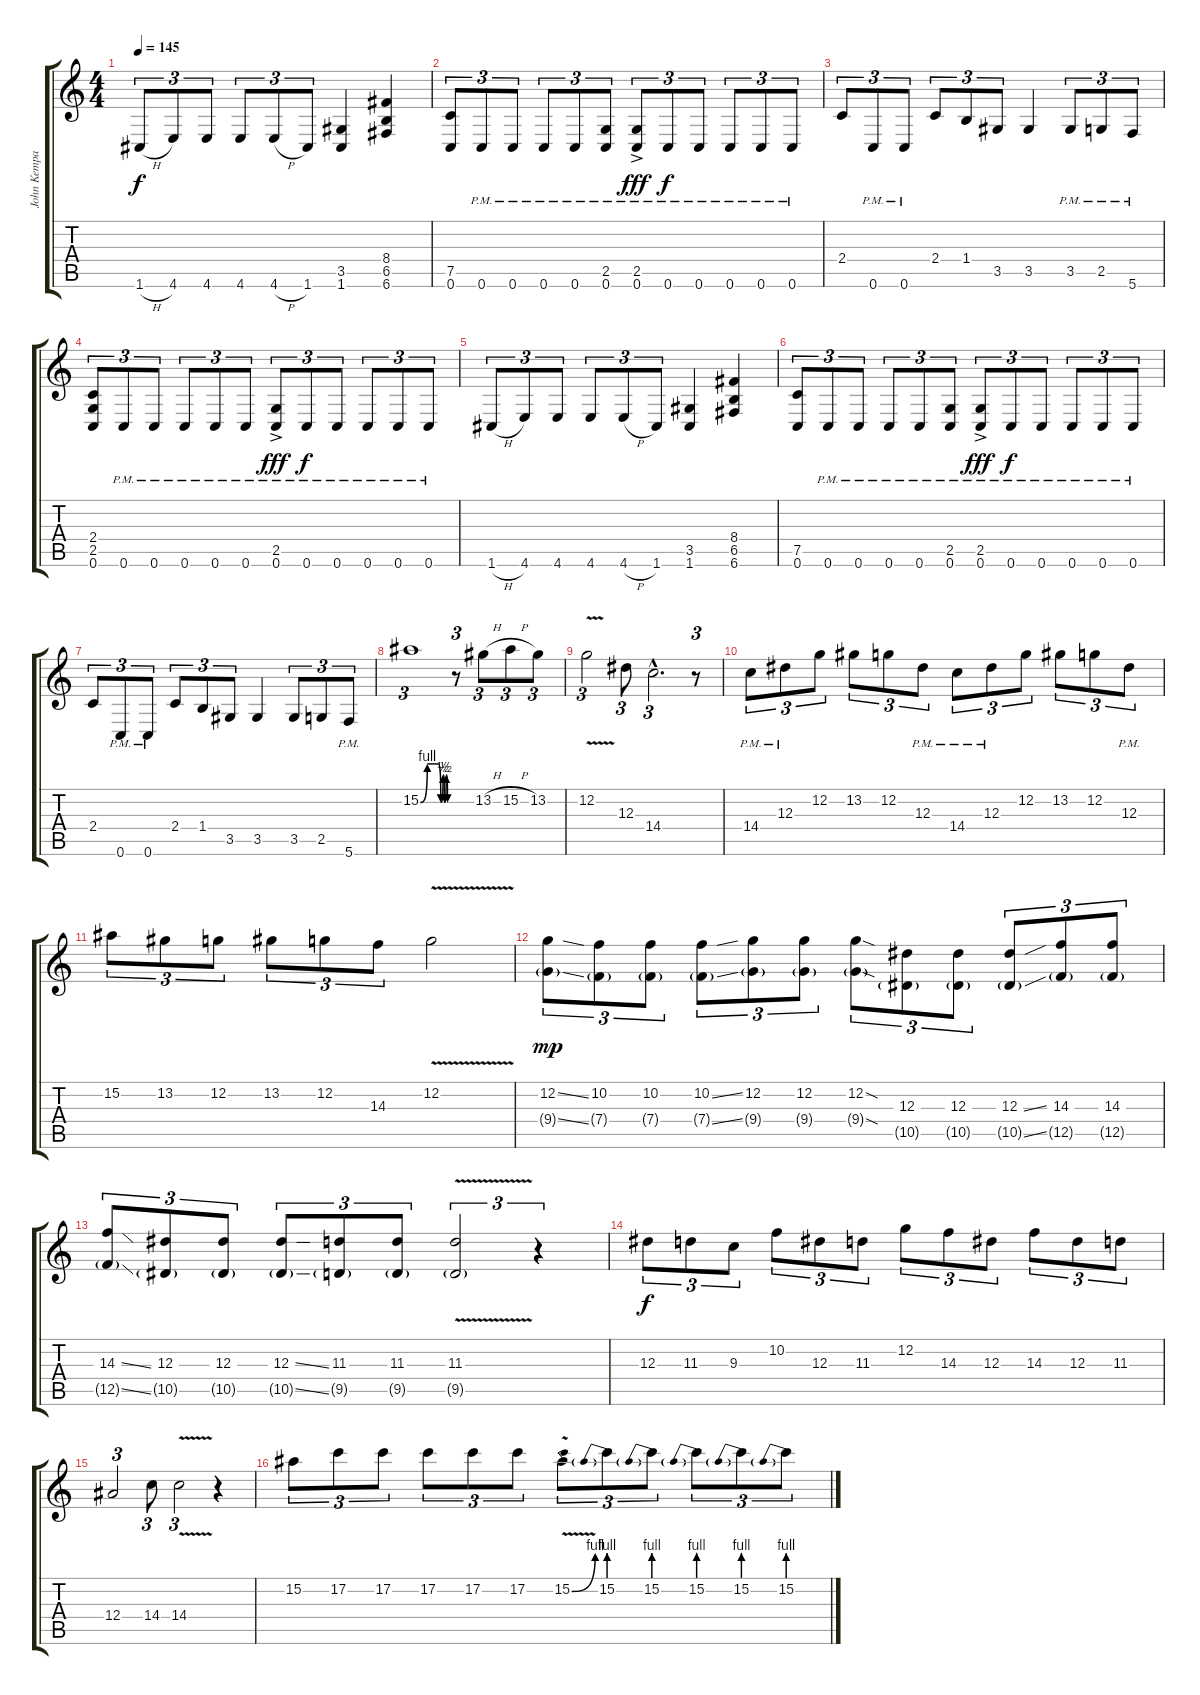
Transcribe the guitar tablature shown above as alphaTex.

\track ("John Kempainen (Guitar)" "John Kempa") {instrument distortionguitar}
\staff {score tabs}
\tuning (C4 G3 Eb3 Bb2 F2 C2) {hide}
\ts (4 4)
\tempo 145
\clef g2
\ks c
1.6{h}.8{tu (3 2) dy f} 4.6.8{tu (3 2)} 4.6.8{tu (3 2)} 4.6.8{tu (3 2)} 4.6{h}.8{tu (3 2)} 1.6.8{tu (3 2)} (3.5 1.6).4 (8.4 6.5 6.6).4 |
(7.5 0.6).8{tu (3 2)} 0.6{pm}.8{tu (3 2)} 0.6{pm}.8{tu (3 2)} 0.6{pm}.8{tu (3 2)} 0.6{pm}.8{tu (3 2)} (2.5{pm} 0.6{pm}).8{tu (3 2)} (2.5{pm} 0.6{ac pm}).8{tu (3 2) dy fff} 0.6{pm}.8{tu (3 2) dy f} 0.6{pm}.8{tu (3 2)} 0.6{pm}.8{tu (3 2)} 0.6{pm}.8{tu (3 2)} 0.6{pm}.8{tu (3 2)} |
2.4.8{tu (3 2)} 0.6{pm}.8{tu (3 2)} 0.6{pm}.8{tu (3 2)} 2.4.8{tu (3 2)} 1.4.8{tu (3 2)} 3.5.8{tu (3 2)} 3.5.4 3.5{pm}.8{tu (3 2)} 2.5{pm}.8{tu (3 2)} 5.6{pm}.8{tu (3 2)} |
(2.4 2.5 0.6).8{tu (3 2)} 0.6{pm}.8{tu (3 2)} 0.6{pm}.8{tu (3 2)} 0.6{pm}.8{tu (3 2)} 0.6{pm}.8{tu (3 2)} 0.6{pm}.8{tu (3 2)} (2.5{pm} 0.6{ac pm}).8{tu (3 2) dy fff} 0.6{pm}.8{tu (3 2) dy f} 0.6{pm}.8{tu (3 2)} 0.6{pm}.8{tu (3 2)} 0.6{pm}.8{tu (3 2)} 0.6{pm}.8{tu (3 2)} |
1.6{h}.8{tu (3 2)} 4.6.8{tu (3 2)} 4.6.8{tu (3 2)} 4.6.8{tu (3 2)} 4.6{h}.8{tu (3 2)} 1.6.8{tu (3 2)} (3.5 1.6).4 (8.4 6.5 6.6).4 |
(7.5 0.6).8{tu (3 2)} 0.6{pm}.8{tu (3 2)} 0.6{pm}.8{tu (3 2)} 0.6{pm}.8{tu (3 2)} 0.6{pm}.8{tu (3 2)} (2.5{pm} 0.6{pm}).8{tu (3 2)} (2.5{pm} 0.6{ac pm}).8{tu (3 2) dy fff} 0.6{pm}.8{tu (3 2) dy f} 0.6{pm}.8{tu (3 2)} 0.6{pm}.8{tu (3 2)} 0.6{pm}.8{tu (3 2)} 0.6{pm}.8{tu (3 2)} |
2.4.8{tu (3 2)} 0.6{pm}.8{tu (3 2)} 0.6{pm}.8{tu (3 2)} 2.4.8{tu (3 2)} 1.4.8{tu (3 2)} 3.5.8{tu (3 2)} 3.5.4 3.5.8{tu (3 2)} 2.5.8{tu (3 2)} 5.6{pm}.8{tu (3 2)} |
15.2{be (custom 0 0 15 4 30 4 39 4 45 0 50 2 53 0 57 2 60 0)}.1{tu (3 2) balance 8} r.8{tu (3 2)} 13.2{h}.8{tu (3 2)} 15.2{h}.8{tu (3 2)} 13.2.8{tu (3 2)} |
12.2{v}.2{tu (3 2) balance 8} 12.3.8{tu (3 2)} 14.4{hac}.2{d tu (3 2)} r.8{tu (3 2)} |
14.4{pm}.8{tu (3 2) balance 8} 12.3{pm}.8{tu (3 2)} 12.2.8{tu (3 2)} 13.2.8{tu (3 2)} 12.2.8{tu (3 2)} 12.3{pm}.8{tu (3 2)} 14.4{pm}.8{tu (3 2)} 12.3{pm}.8{tu (3 2)} 12.2.8{tu (3 2)} 13.2.8{tu (3 2)} 12.2.8{tu (3 2)} 12.3{pm}.8{tu (3 2)} |
15.2.8{tu (3 2) balance 8} 13.2.8{tu (3 2)} 12.2.8{tu (3 2)} 13.2.8{tu (3 2)} 12.2.8{tu (3 2)} 14.3.8{tu (3 2)} 12.2{v}.2 |
(12.2{ss} 9.4{ss g}).8{tu (3 2) dy mp balance 8} (10.2 7.4{g}).8{tu (3 2)} (10.2 7.4{g}).8{tu (3 2)} (10.2{ss} 7.4{ss g}).8{tu (3 2)} (12.2 9.4{g}).8{tu (3 2)} (12.2 9.4{g}).8{tu (3 2)} (12.2{sod} 9.4{sod g}).8{tu (3 2)} (12.3 10.5{g}).8{tu (3 2)} (12.3 10.5{g}).8{tu (3 2)} (12.3{ss} 10.5{ss g}).8{tu (3 2)} (14.3 12.5{g}).8{tu (3 2)} (14.3 12.5{g}).8{tu (3 2)} |
(14.3{ss} 12.5{ss g}).8{tu (3 2) balance 8} (12.3 10.5{g}).8{tu (3 2)} (12.3 10.5{g}).8{tu (3 2)} (12.3{ss} 10.5{ss g}).8{tu (3 2)} (11.3 9.5{g}).8{tu (3 2)} (11.3 9.5{g}).8{tu (3 2)} (11.3{v} 9.5{g}).2{tu (3 2)} r.4{tu (3 2)} |
12.3.8{tu (3 2) dy f balance 8} 11.3.8{tu (3 2)} 9.3.8{tu (3 2)} 10.2.8{tu (3 2)} 12.3.8{tu (3 2)} 11.3.8{tu (3 2)} 12.2.8{tu (3 2)} 14.3.8{tu (3 2)} 12.3.8{tu (3 2)} 14.3.8{tu (3 2)} 12.3.8{tu (3 2)} 11.3.8{tu (3 2)} |
12.4.2{tu (3 2) balance 8} 14.4.8{tu (3 2)} 14.4{v}.2{tu (3 2)} r.4 |
15.2.8{tu (3 2) balance 8} 17.2.8{tu (3 2)} 17.2.8{tu (3 2)} 17.2.8{tu (3 2)} 17.2.8{tu (3 2)} 17.2.8{tu (3 2)} 15.2{be (bend 0 0 60 4) v}.8{tu (3 2)} 15.2{be (prebend 0 4 60 4)}.8{tu (3 2)} 15.2{be (prebend 0 4 60 4)}.8{tu (3 2)} 15.2{be (prebend 0 4 60 4)}.8{tu (3 2)} 15.2{be (prebend 0 4 60 4)}.8{tu (3 2)} 15.2{be (prebend 0 4 60 4)}.8{tu (3 2)}
